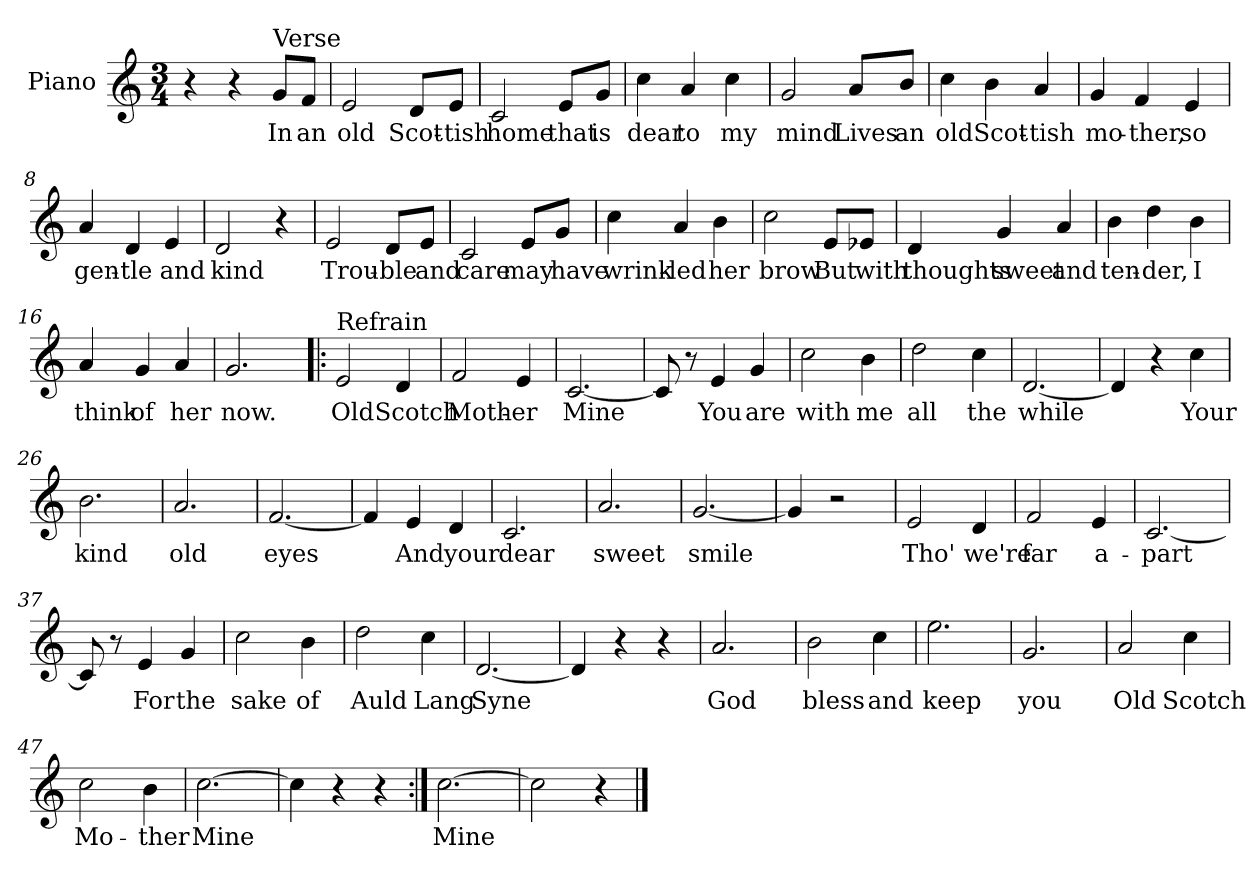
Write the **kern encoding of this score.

**kern	**text
*part1	*part1
*staff1	*staff1
*I"Piano	*
*I'Pno.	*
*clefG2	*
*k[]	*
*C:	*
*M3/4	*
=1	=1
4r	.
4r	.
!LO:TX:a:t=Verse	!
8g/L	In
8f/J	an
=2	=2
2e/	old
8d/L	Scot-
8e/J	-tish
=3	=3
2c/	home
8e/L	that
8g/J	is
=4	=4
4cc\	dear
4a/	to
4cc\	my
=5	=5
2g/	mind
8a/L	Lives
8b/J	an
!!LO:LB:g=z
=6	=6
4cc\	old
4b\	Scot-
4a/	-tish
=7	=7
4g/	mo-
4f/	-ther,
4e/	so
=8	=8
4a/	gen-
4d/	-tle
4e/	and
=9	=9
2d/	kind
4r	.
=10	=10
2e/	Trou-
8d/L	-ble
8e/J	and
!!LO:LB:g=z
=11	=11
2c/	care
8e/L	may
8g/J	have
=12	=12
4cc\	wrink-
4a/	-led
4b\	her
=13	=13
2cc\	brow
8e/L	But
8e-X/J	with
=14	=14
4d/	thoughts
4g/	sweet
4a/	and
!!LO:LB:g=z
=15	=15
4b\	ten-
4dd\	-der,
4b\	I
=16	=16
4a/	think
4g/	of
4a/	her
=17	=17
2.g/	now.
=18!|:	=18!|:
!LO:TX:a:t=Refrain	!
2e/	Old
4d/	Scotch
=19	=19
2f/	Moth-
4e/	-er
=20	=20
[2.c/	Mine
!!LO:LB:g=z
=21	=21
8c/]	.
8r	.
4e/	You
4g/	are
=22	=22
2cc\	with
4b\	me
=23	=23
2dd\	all
4cc\	the
=24	=24
[2.d/	while
=25	=25
4d/]	.
4r	.
4cc\	Your
=26	=26
2.b\	kind
=27	=27
2.a/	old
=28	=28
[2.f/	eyes
!!LO:LB:g=z
=29	=29
4f/]	.
4e/	And
4d/	your
=30	=30
2.c/	dear
=31	=31
2.a/	sweet
=32	=32
[2.g/	smile
=33	=33
4g/]	.
2r	.
=34	=34
2e/	Tho'
4d/	we're
=35	=35
2f/	far
4e/	a-
=36	=36
[2.c/	-part
!!LO:LB:g=z
=37	=37
8c/]	.
8r	.
4e/	For
4g/	the
=38	=38
2cc\	sake
4b\	of
=39	=39
2dd\	Auld
4cc\	Lang
=40	=40
[2.d/	Syne
=41	=41
4d/]	.
4r	.
4r	.
=42	=42
2.a/	God
=43	=43
2b\	bless
4cc\	and
=44	=44
2.ee\	keep
!!LO:LB:g=z
=45	=45
2.g/	you
=46	=46
2a/	Old
4cc\	Scotch
=47	=47
2cc\	Mo-
4b\	-ther
=48	=48
[2.cc\	Mine
=49	=49
4cc\]	.
4r	.
4r	.
=50:|!	=50:|!
[2.cc\	Mine
=51	=51
2cc\]	.
4r	.
==	==
*-	*-
